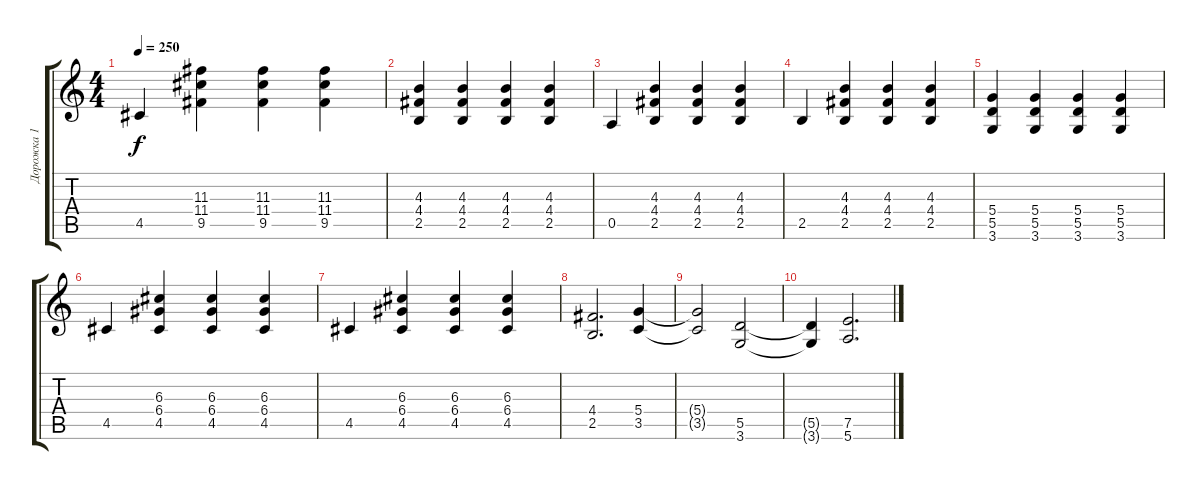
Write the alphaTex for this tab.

\track ("Дорожка 1" "Дорожка 1") {instrument distortionguitar}
\staff {score tabs}
\tuning (E4 B3 G3 D3 A2 E2) {hide}
\ts (4 4)
\tempo 250
\clef g2
\ks c
4.5.4{dy f} (11.3 11.4 9.5).4 (11.3 11.4 9.5).4 (11.3 11.4 9.5).4 |
(4.3 4.4 2.5).4 (4.3 4.4 2.5).4 (4.3 4.4 2.5).4 (4.3 4.4 2.5).4 |
0.5.4 (4.3 4.4 2.5).4 (4.3 4.4 2.5).4 (4.3 4.4 2.5).4 |
2.5.4 (4.3 4.4 2.5).4 (4.3 4.4 2.5).4 (4.3 4.4 2.5).4 |
(5.4 5.5 3.6).4 (5.4 5.5 3.6).4 (5.4 5.5 3.6).4 (5.4 5.5 3.6).4 |
4.5.4 (6.3 6.4 4.5).4 (6.3 6.4 4.5).4 (6.3 6.4 4.5).4 |
4.5.4 (6.3 6.4 4.5).4 (6.3 6.4 4.5).4 (6.3 6.4 4.5).4 |
(4.4 2.5).2{d} (5.4 3.5).4 |
(5.4{t} 3.5{t}).2 (5.5 3.6).2 |
(5.5{t} 3.6{t}).4 (7.5 5.6).2{d}
